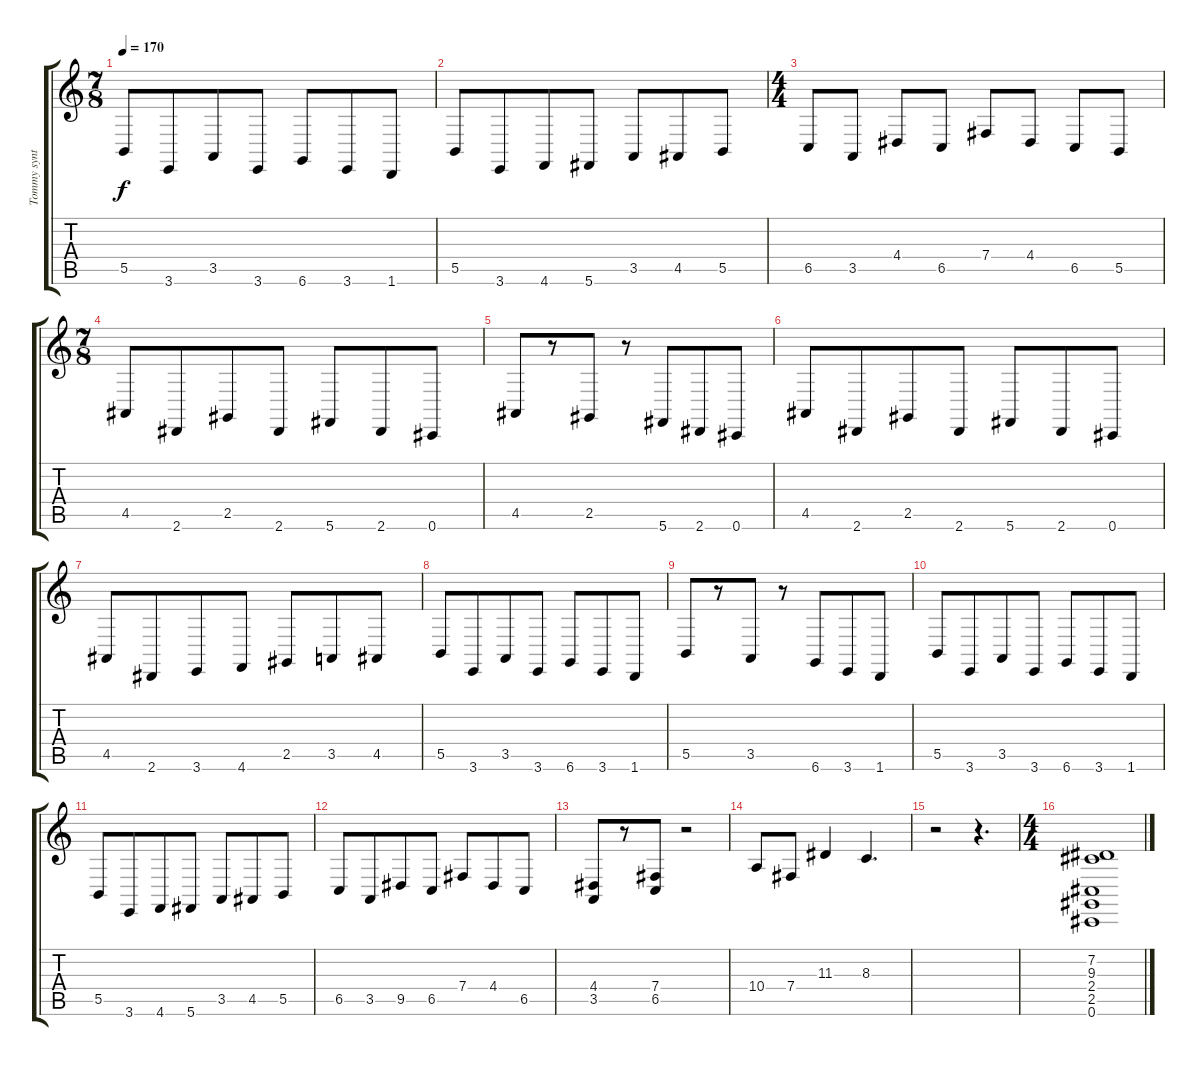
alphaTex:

\track ("Tommy synth" "Tommy synt") {instrument lead2sawtooth}
\staff {score tabs}
\tuning (Db4 Ab3 E3 B2 Gb2 Db2) {hide}
\ts (7 8)
\tempo 170
\clef g2
\ks c
5.5.8{dy f} 3.6.8 3.5.8 3.6.8 6.6.8 3.6.8 1.6.8 |
5.5.8 3.6.8 4.6.8 5.6.8 3.5.8 4.5.8 5.5.8 |
\ts (4 4)
6.5.8 3.5.8 4.4.8 6.5.8 7.4.8 4.4.8 6.5.8 5.5.8 |
\ts (7 8)
4.5.8 2.6.8 2.5.8 2.6.8 5.6.8 2.6.8 0.6.8 |
4.5.8 r.8 2.5.8 r.8 5.6.8 2.6.8 0.6.8 |
4.5.8 2.6.8 2.5.8 2.6.8 5.6.8 2.6.8 0.6.8 |
4.5.8 2.6.8 3.6.8 4.6.8 2.5.8 3.5.8 4.5.8 |
5.5.8 3.6.8 3.5.8 3.6.8 6.6.8 3.6.8 1.6.8 |
5.5.8 r.8 3.5.8 r.8 6.6.8 3.6.8 1.6.8 |
5.5.8 3.6.8 3.5.8 3.6.8 6.6.8 3.6.8 1.6.8 |
5.5.8 3.6.8 4.6.8 5.6.8 3.5.8 4.5.8 5.5.8 |
6.5.8 3.5.8 9.5.8 6.5.8 7.4.8 4.4.8 6.5.8 |
(4.4 3.5).8 r.8 (7.4 6.5).8 r.2 |
10.4.8 7.4.8 11.3.4 8.3.4{d} |
r.2 r.4{d} |
\ts (4 4)
(7.2 9.3 2.4 2.5 0.6).1
